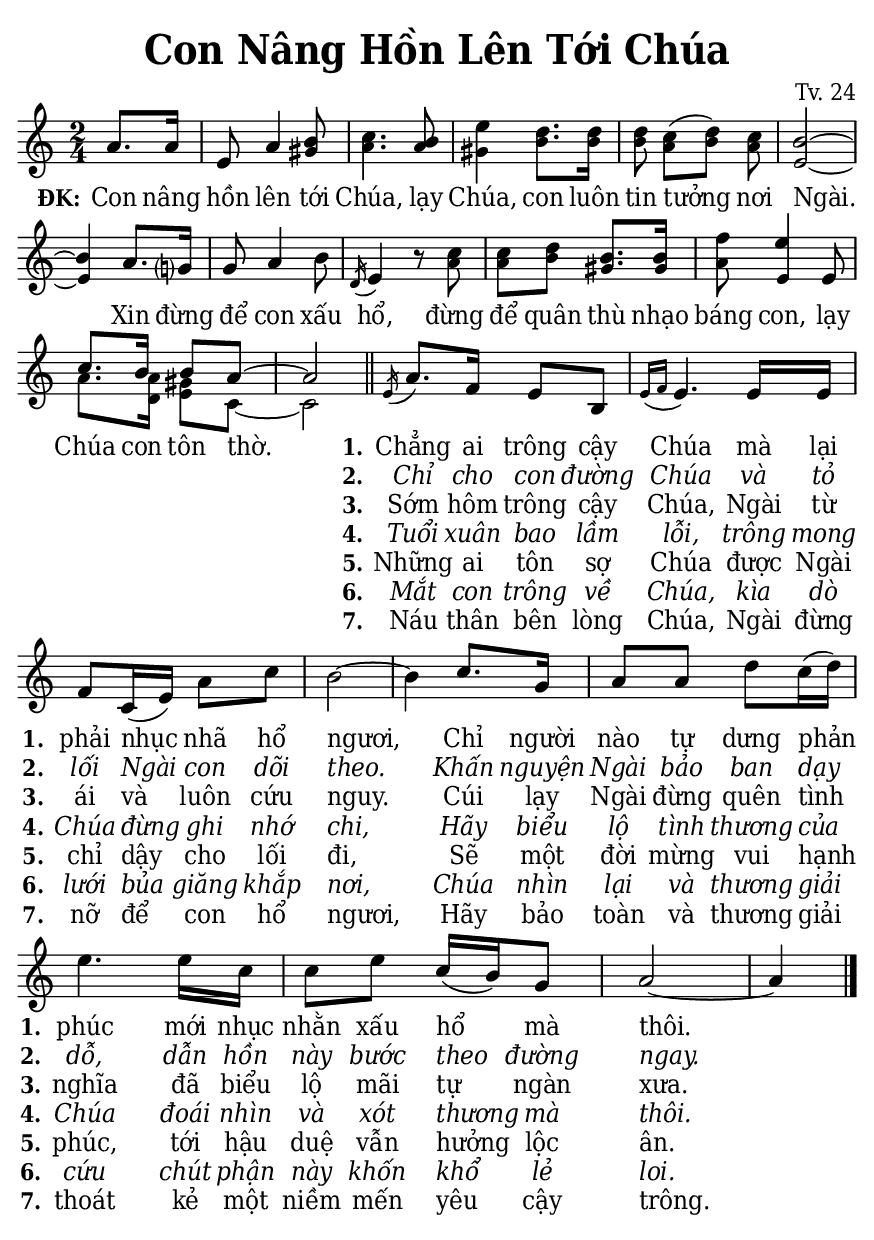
% Cài đặt chung\
\version "2.22.1"
\include "english.ly"

\header {
  title = \markup { \fontsize #1 "Con Nâng Hồn Lên Tới Chúa" }
  composer = "Tv. 24"
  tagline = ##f
}

% mã nguồn cho những chức năng chưa hỗ trợ trong phiên bản lilypond hiện tại
% cung cấp bởi cộng đồng lilypond khi gửi email đến lilypond-user@gnu.org
% Đổi kích thước nốt cho bè phụ
notBePhu =
#(define-music-function (font-size music) (number? ly:music?)
   (for-some-music
     (lambda (m)
       (if (music-is-of-type? m 'rhythmic-event)
           (begin
             (set! (ly:music-property m 'tweaks)
                   (cons `(font-size . ,font-size)
                         (ly:music-property m 'tweaks)))
             #t)
           #f))
     music)
   music)

% in số phiên khúc trên mỗi dòng
#(define (add-grob-definition grob-name grob-entry)
     (set! all-grob-descriptions
           (cons ((@@ (lily) completize-grob-entry)
                  (cons grob-name grob-entry))
                 all-grob-descriptions)))

#(add-grob-definition
    'StanzaNumberSpanner
    `((direction . ,LEFT)
      (font-series . bold)
      (padding . 1.0)
      (side-axis . ,X)
      (stencil . ,ly:text-interface::print)
      (X-offset . ,ly:side-position-interface::x-aligned-side)
      (Y-extent . ,grob::always-Y-extent-from-stencil)
      (meta . ((class . Spanner)
               (interfaces . (font-interface
                              side-position-interface
                              stanza-number-interface
                              text-interface))))))

\layout {
    \context {
      \Global
      \grobdescriptions #all-grob-descriptions
    }
    \context {
      \Score
      \remove Stanza_number_align_engraver
      \consists
        #(lambda (context)
           (let ((texts '())
                 (syllables '()))
             (make-engraver
              (acknowledgers
               ((stanza-number-interface engraver grob source-engraver)
                  (set! texts (cons grob texts)))
               ((lyric-syllable-interface engraver grob source-engraver)
                  (set! syllables (cons grob syllables))))
              ((stop-translation-timestep engraver)
                 (for-each
                  (lambda (text)
                    (for-each
                     (lambda (syllable)
                       (ly:pointer-group-interface::add-grob
                        text
                        'side-support-elements
                        syllable))
                     syllables))
                  texts)
                 (set! syllables '())))))
    }
    \context {
      \Lyrics
      \remove Stanza_number_engraver
      \consists
        #(lambda (context)
           (let ((text #f)
                 (last-stanza #f))
             (make-engraver
              ((process-music engraver)
                 (let ((stanza (ly:context-property context 'stanza #f)))
                   (if (and stanza (not (equal? stanza last-stanza)))
                       (let ((column (ly:context-property context
'currentCommandColumn)))
                         (set! last-stanza stanza)
                         (if text
                             (ly:spanner-set-bound! text RIGHT column))
                         (set! text (ly:engraver-make-grob engraver
'StanzaNumberSpanner '()))
                         (ly:grob-set-property! text 'text stanza)
                         (ly:spanner-set-bound! text LEFT column)))))
              ((finalize engraver)
                 (if text
                     (let ((column (ly:context-property context
'currentCommandColumn)))
                       (ly:spanner-set-bound! text RIGHT column)))))))
      \override StanzaNumberSpanner.horizon-padding = 10000
    }
}

stanzaReminderOff =
  \temporary \override StanzaNumberSpanner.after-line-breaking =
     #(lambda (grob)
        ;; Can be replaced with (not (first-broken-spanner? grob)) in 2.23.
        (if (let ((siblings (ly:spanner-broken-into (ly:grob-original grob))))
              (and (pair? siblings)
                   (not (eq? grob (car siblings)))))
            (ly:grob-suicide! grob)))

stanzaReminderOn = \undo \stanzaReminderOff
% kết thúc mã nguồn

% Nhạc phiên khúc
nhacPhienKhucSop = \relative c'' {
  \partial 4 a8. a16 |
  e8 a4 b8 |
  c4. b8 |
  e4 d8. d16 |
  d8 c ([d]) c |
  b2 ~ |
  b4 a8. g!?16 |
  g8 a4 b8 |
  \slashedGrace { d,16 ( } e4) r8 c' |
  c d b8. b16 |
  f'8 e4 e,8 |
  c'8. [b16] b8 [a] ~ |
  a2 \bar "||"
  
  \slashedGrace { e16 _( } a8.) [f16] e8 b |
  \slashedGrace { e16 (f } e4.) e16 e |
  f8 c16 (e) a8 c |
  b2 ~ |
  b4 c8. g16 |
  a8 a d c16 (d) |
  e4. e16 c |
  c8 e c16 (b) g8 |
  a2 ~ |
  a4 \bar "|."
}

nhacPhienKhucAlto = \relative c'' {
  a8. a16 |
  e8 a4 gs8 |
  a4. a8 |
  gs4 b8. b16 |
  b8 a ([b]) a |
  e2 ~ |
  e4 a8. g!?16 |
  g8 a4 b8 |
  \slashedGrace { d,16 ( } e4) r8 a |
  a b gs8. gs16 |
  a8 e4 e8 |
  a8. <a d,>16 <gs e>8 c, ~ |
  c2
  \hide R2*9
}

% Lời phiên khúc
loiPhienKhucSop = \lyrics {
  \stanzaReminderOff
  \set stanza = "ĐK:"
  Con nâng hồn lên tới Chúa, lạy Chúa,
  con luôn tin tưởng nơi Ngài.
  Xin đừng để con xấu hổ,
  đừng để quân thù nhạo báng con,
  lạy Chúa con tôn thờ.
  \stanzaReminderOn
  <<
    {
      \set stanza = "1."
      Chẳng ai trông cậy Chúa
      mà lại phải nhục nhã hổ ngươi,
      Chỉ người nào tự dưng phản phúc
      mới nhục nhằn xấu hổ mà thôi.
    }
    \new Lyrics {
	    \set associatedVoice = "beSop"
	    \set stanza = "2."
      \override Lyrics.LyricText.font-shape = #'italic
	    Chỉ cho con đường Chúa
	    và tỏ lối Ngài con dõi theo.
	    Khấn nguyện Ngài bảo ban dạy dỗ,
	    dẫn hồn này bước theo đường ngay.
    }
    \new Lyrics {
	    \set associatedVoice = "beSop"
	    \set stanza = "3."
	    Sớm hôm trông cậy Chúa,
	    Ngài từ ái và luôn cứu nguy.
	    Cúi lạy Ngài đừng quên tình nghĩa
	    đã biểu lộ mãi tự ngàn xưa.
    }
    \new Lyrics {
	    \set associatedVoice = "beSop"
	    \set stanza = "4."
      \override Lyrics.LyricText.font-shape = #'italic
	    Tuổi xuân bao lầm lỗi,
	    trông mong Chúa đừng ghi nhớ chi,
	    Hãy biểu lộ tình thương của Chúa
	    đoái nhìn và xót thương mà thôi.
    }
    \new Lyrics {
	    \set associatedVoice = "beSop"
	    \set stanza = "5."
	    Những ai tôn sợ Chúa
	    được Ngài chỉ dậy cho lối đi,
	    Sẽ một đời mừng vui hạnh phúc,
	    tới hậu duệ vẫn hưởng lộc ân.
    }
    \new Lyrics {
	    \set associatedVoice = "beSop"
	    \set stanza = "6."
      \override Lyrics.LyricText.font-shape = #'italic
	    Mắt con trông về Chúa,
	    kìa dò lưới bủa giăng khắp nơi,
	    Chúa nhìn lại và thương giải cứu
	    chút phận này khốn khổ lẻ loi.
    }
    \new Lyrics {
	    \set associatedVoice = "beSop"
	    \set stanza = "7."
	    Náu thân bên lòng Chúa,
	    Ngài đừng nỡ để con hổ ngươi,
	    Hãy bảo toàn và thương giải thoát
	    kẻ một niềm mến yêu cậy trông.
    }
  >>
}

% Dàn trang
\paper {
  #(set-paper-size "a5")
  top-margin = 3\mm
  bottom-margin = 3\mm
  left-margin = 3\mm
  right-margin = 3\mm
  indent = #0
  #(define fonts
	 (make-pango-font-tree "Deja Vu Serif Condensed"
	 		       "Deja Vu Serif Condensed"
			       "Deja Vu Serif Condensed"
			       (/ 20 20)))
  print-page-number = ##f
  page-count = #1
}

TongNhip = {
  \key c \major \time 2/4
  \set Timing.beamExceptions = #'()
  \set Timing.baseMoment = #(ly:make-moment 1/4)
}

\score {
  \new ChoirStaff <<
    \new Staff \with {
        \consists "Merge_rests_engraver"
        printPartCombineTexts = ##f
      }
      <<
      \new Voice \TongNhip \partCombine 
        \nhacPhienKhucSop
        \notBePhu -1 { \nhacPhienKhucAlto }
      \new NullVoice = beSop \nhacPhienKhucSop
      \new Lyrics \lyricsto beSop \loiPhienKhucSop
      >>
  >>
  \layout {
    \override Lyrics.LyricSpace.minimum-distance = #0.5
    \override Score.BarNumber.break-visibility = ##(#f #f #f)
    \override Score.SpacingSpanner.uniform-stretching = ##t
  } 
}
